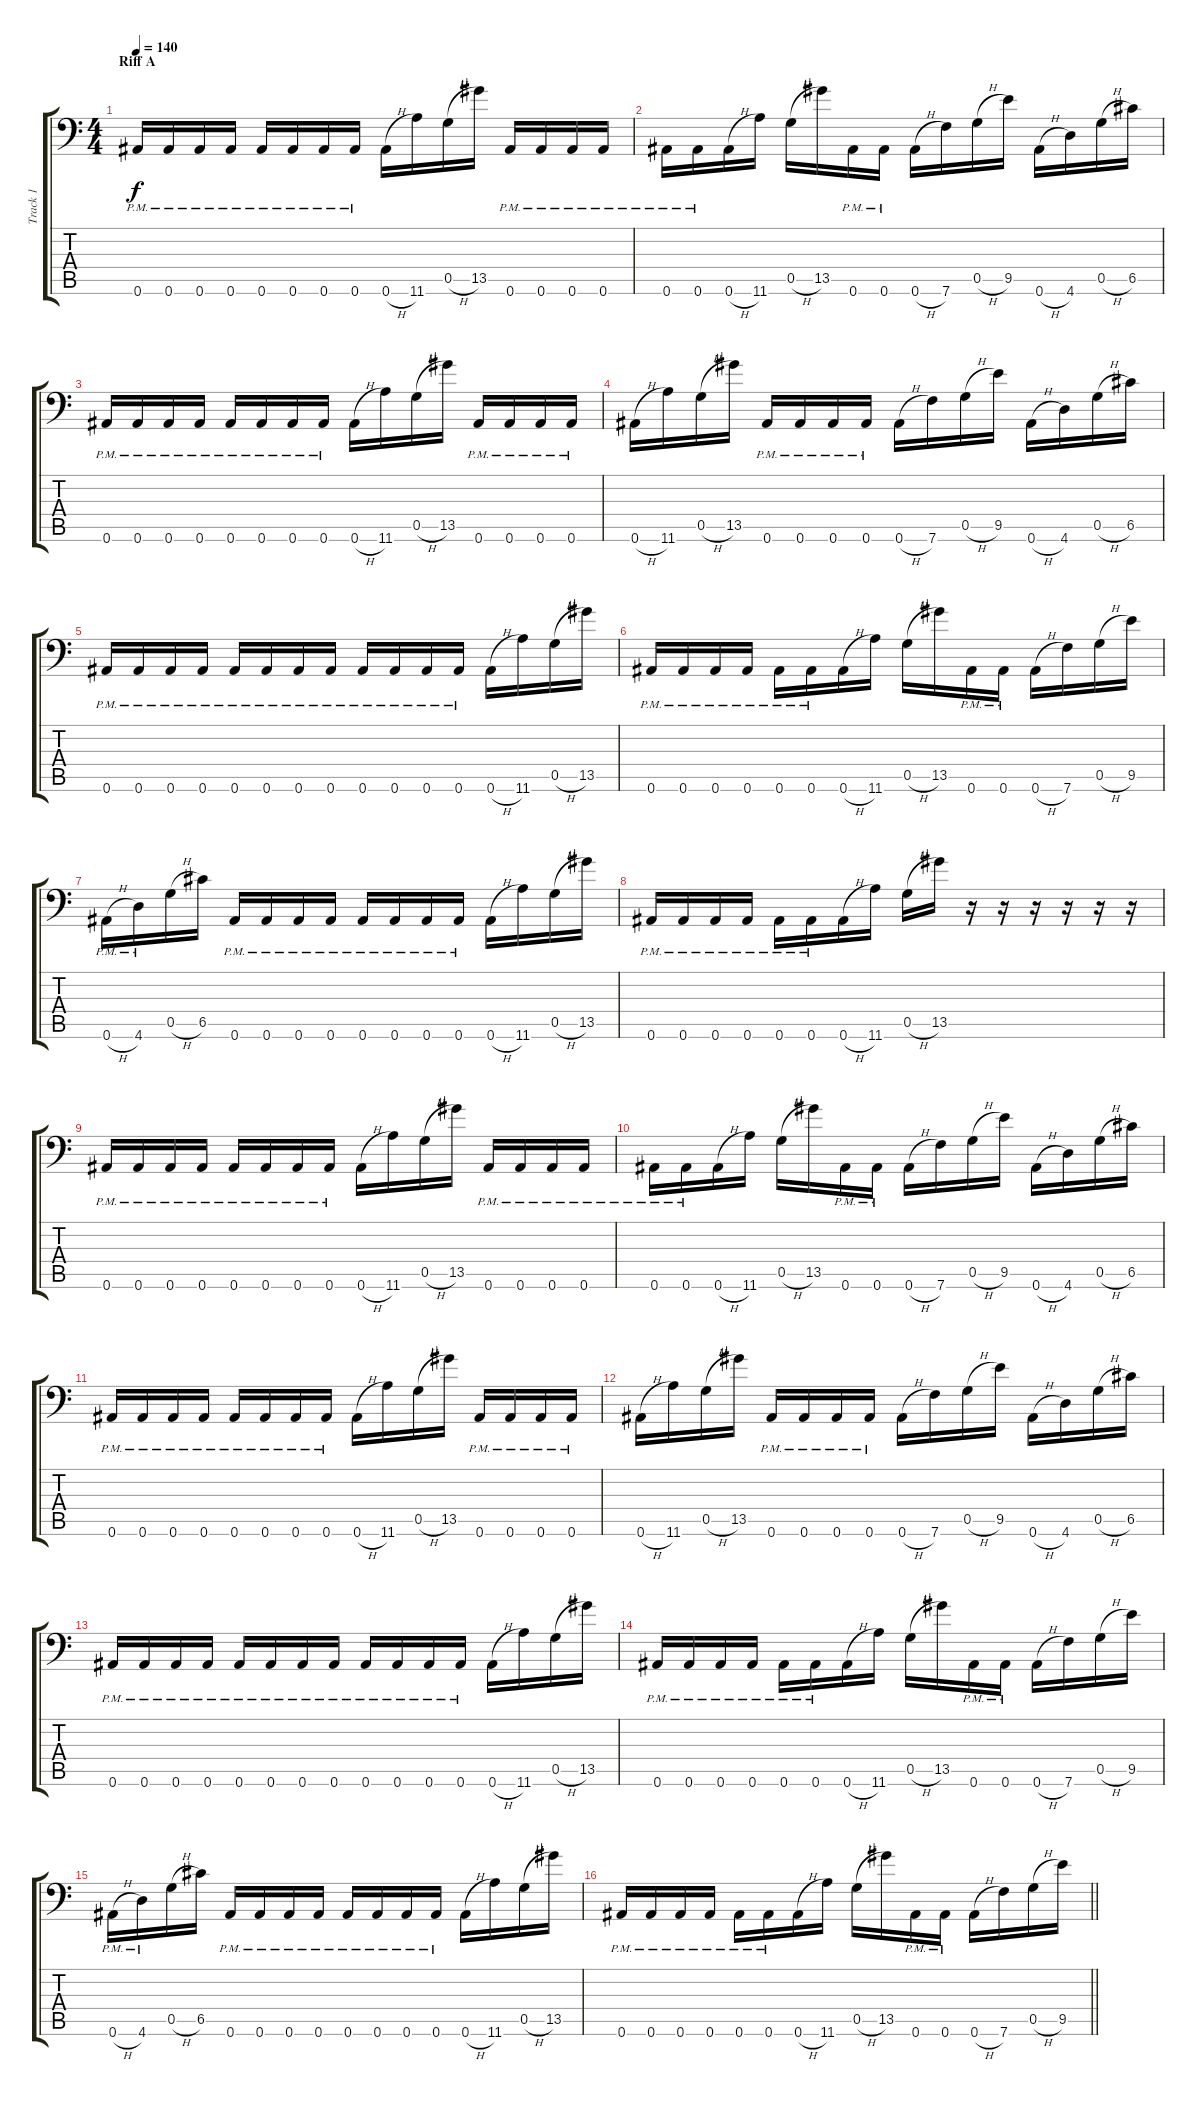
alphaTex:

\track ("Track 1" "Track 1") {instrument distortionguitar}
\staff {score tabs}
\tuning (D4 A3 F3 C3 G2 Bb1) {hide}
\ts (4 4)
\section ("" "Riff A")
\tempo 140
\clef f4
\ks c
0.6{pm}.16{dy f instrument distortionguitar} 0.6{pm}.16 0.6{pm}.16 0.6{pm}.16 0.6{pm}.16 0.6{pm}.16 0.6{pm}.16 0.6{pm}.16 0.6{h}.16 11.6.16 0.5{h}.16 13.5.16 0.6{pm}.16 0.6{pm}.16 0.6{pm}.16 0.6{pm}.16 |
0.6{pm}.16 0.6{pm}.16 0.6{h}.16 11.6.16 0.5{h}.16 13.5.16 0.6{pm}.16 0.6{pm}.16 0.6{h}.16 7.6.16 0.5{h}.16 9.5.16 0.6{h}.16 4.6.16 0.5{h}.16 6.5.16 |
0.6{pm}.16 0.6{pm}.16 0.6{pm}.16 0.6{pm}.16 0.6{pm}.16 0.6{pm}.16 0.6{pm}.16 0.6{pm}.16 0.6{h}.16 11.6.16 0.5{h}.16 13.5.16 0.6{pm}.16 0.6{pm}.16 0.6{pm}.16 0.6{pm}.16 |
0.6{h}.16 11.6.16 0.5{h}.16 13.5.16 0.6{pm}.16 0.6{pm}.16 0.6{pm}.16 0.6{pm}.16 0.6{h}.16 7.6.16 0.5{h}.16 9.5.16 0.6{h}.16 4.6.16 0.5{h}.16 6.5.16 |
0.6{pm}.16 0.6{pm}.16 0.6{pm}.16 0.6{pm}.16 0.6{pm}.16 0.6{pm}.16 0.6{pm}.16 0.6{pm}.16 0.6{pm}.16 0.6{pm}.16 0.6{pm}.16 0.6{pm}.16 0.6{h}.16 11.6.16 0.5{h}.16 13.5.16 |
0.6{pm}.16 0.6{pm}.16 0.6{pm}.16 0.6{pm}.16 0.6{pm}.16 0.6{pm}.16 0.6{h}.16 11.6.16 0.5{h}.16 13.5.16 0.6{pm}.16 0.6{pm}.16 0.6{h}.16 7.6.16 0.5{h}.16 9.5.16 |
0.6{h pm}.16 4.6{pm}.16 0.5{h}.16 6.5.16 0.6{pm}.16 0.6{pm}.16 0.6{pm}.16 0.6{pm}.16 0.6{pm}.16 0.6{pm}.16 0.6{pm}.16 0.6{pm}.16 0.6{h}.16 11.6.16 0.5{h}.16 13.5.16 |
0.6{pm}.16 0.6{pm}.16 0.6{pm}.16 0.6{pm}.16 0.6{pm}.16 0.6{pm}.16 0.6{h}.16 11.6.16 0.5{h}.16 13.5.16 r.16 r.16 r.16 r.16 r.16 r.16 |
0.6{pm}.16 0.6{pm}.16 0.6{pm}.16 0.6{pm}.16 0.6{pm}.16 0.6{pm}.16 0.6{pm}.16 0.6{pm}.16 0.6{h}.16 11.6.16 0.5{h}.16 13.5.16 0.6{pm}.16 0.6{pm}.16 0.6{pm}.16 0.6{pm}.16 |
0.6{pm}.16 0.6{pm}.16 0.6{h}.16 11.6.16 0.5{h}.16 13.5.16 0.6{pm}.16 0.6{pm}.16 0.6{h}.16 7.6.16 0.5{h}.16 9.5.16 0.6{h}.16 4.6.16 0.5{h}.16 6.5.16 |
0.6{pm}.16 0.6{pm}.16 0.6{pm}.16 0.6{pm}.16 0.6{pm}.16 0.6{pm}.16 0.6{pm}.16 0.6{pm}.16 0.6{h}.16 11.6.16 0.5{h}.16 13.5.16 0.6{pm}.16 0.6{pm}.16 0.6{pm}.16 0.6{pm}.16 |
0.6{h}.16 11.6.16 0.5{h}.16 13.5.16 0.6{pm}.16 0.6{pm}.16 0.6{pm}.16 0.6{pm}.16 0.6{h}.16 7.6.16 0.5{h}.16 9.5.16 0.6{h}.16 4.6.16 0.5{h}.16 6.5.16 |
0.6{pm}.16 0.6{pm}.16 0.6{pm}.16 0.6{pm}.16 0.6{pm}.16 0.6{pm}.16 0.6{pm}.16 0.6{pm}.16 0.6{pm}.16 0.6{pm}.16 0.6{pm}.16 0.6{pm}.16 0.6{h}.16 11.6.16 0.5{h}.16 13.5.16 |
0.6{pm}.16 0.6{pm}.16 0.6{pm}.16 0.6{pm}.16 0.6{pm}.16 0.6{pm}.16 0.6{h}.16 11.6.16 0.5{h}.16 13.5.16 0.6{pm}.16 0.6{pm}.16 0.6{h}.16 7.6.16 0.5{h}.16 9.5.16 |
0.6{h pm}.16 4.6{pm}.16 0.5{h}.16 6.5.16 0.6{pm}.16 0.6{pm}.16 0.6{pm}.16 0.6{pm}.16 0.6{pm}.16 0.6{pm}.16 0.6{pm}.16 0.6{pm}.16 0.6{h}.16 11.6.16 0.5{h}.16 13.5.16 |
\barLineRight lightlight
0.6{pm}.16 0.6{pm}.16 0.6{pm}.16 0.6{pm}.16 0.6{pm}.16 0.6{pm}.16 0.6{h}.16 11.6.16 0.5{h}.16 13.5.16 0.6{pm}.16 0.6{pm}.16 0.6{h}.16 7.6.16 0.5{h}.16 9.5.16
